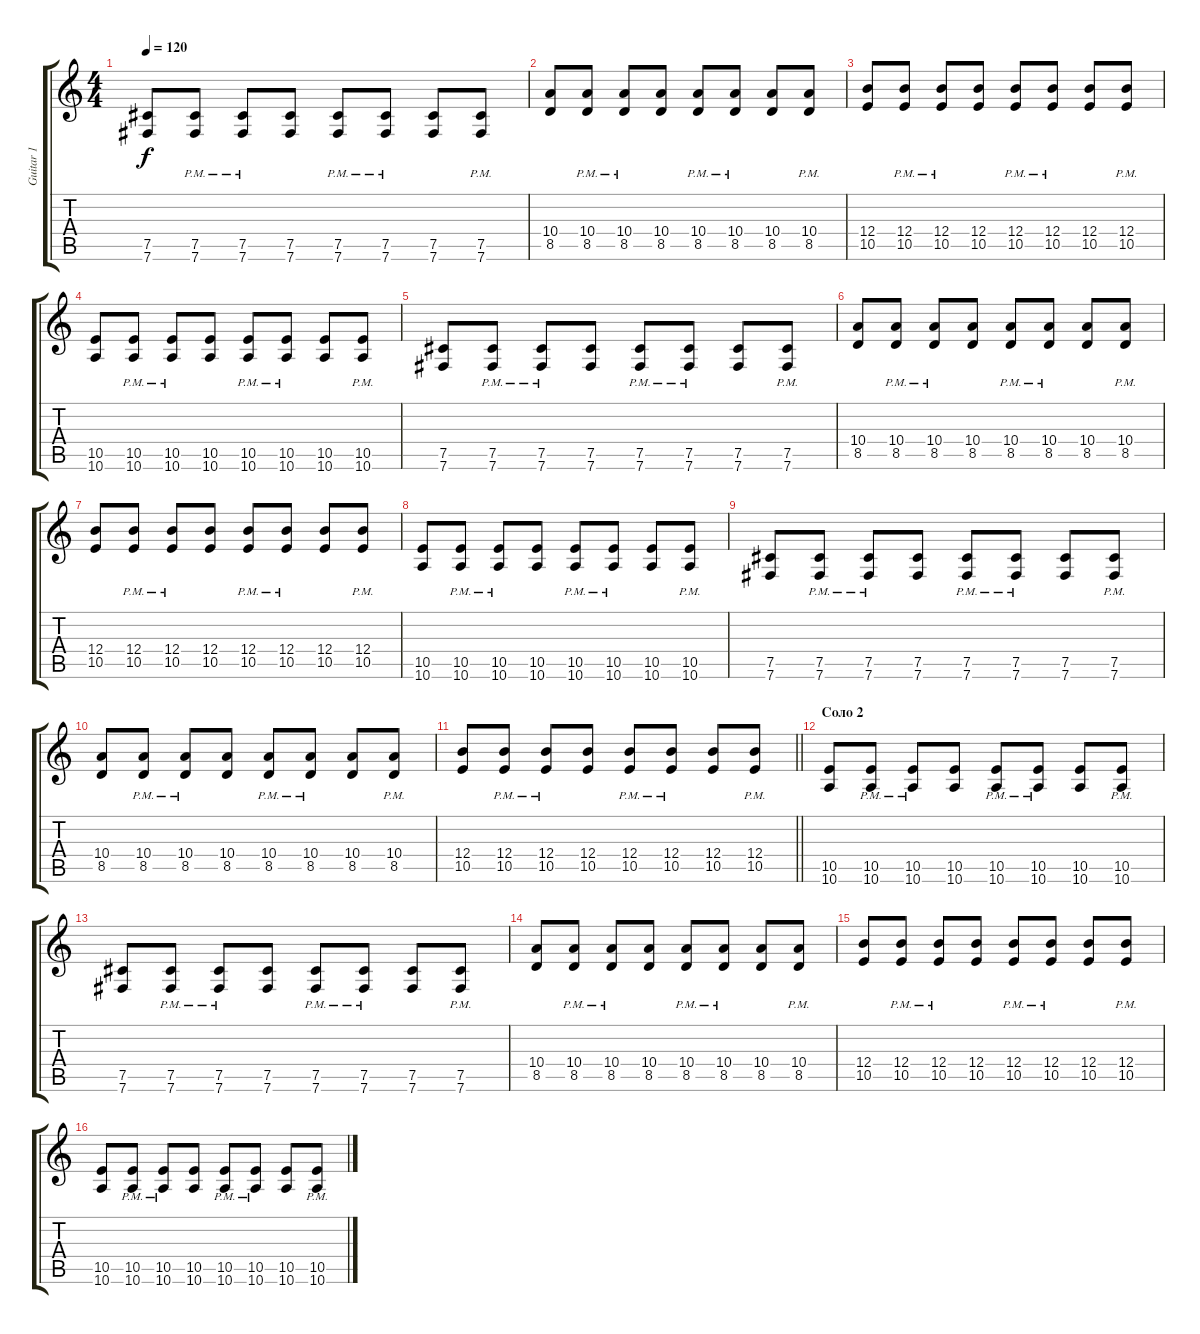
\track ("Guitar 1" "Guitar 1") {instrument overdrivenguitar}
\staff {score tabs}
\tuning (Db4 Ab3 E3 B2 Gb2 B1) {hide}
\ts (4 4)
\tempo 120
\clef g2
\ks c
(7.5 7.6).8{dy f} (7.5{pm} 7.6{pm}).8 (7.5{pm} 7.6{pm}).8 (7.5 7.6).8 (7.5{pm} 7.6{pm}).8 (7.5{pm} 7.6{pm}).8 (7.5 7.6).8 (7.5{pm} 7.6{pm}).8 |
(10.4 8.5).8 (10.4{pm} 8.5{pm}).8 (10.4{pm} 8.5{pm}).8 (10.4 8.5).8 (10.4{pm} 8.5{pm}).8 (10.4{pm} 8.5{pm}).8 (10.4 8.5).8 (10.4{pm} 8.5{pm}).8 |
(12.4 10.5).8 (12.4{pm} 10.5{pm}).8 (12.4{pm} 10.5{pm}).8 (12.4 10.5).8 (12.4{pm} 10.5{pm}).8 (12.4{pm} 10.5{pm}).8 (12.4 10.5).8 (12.4{pm} 10.5{pm}).8 |
(10.5 10.6).8 (10.5{pm} 10.6{pm}).8 (10.5{pm} 10.6{pm}).8 (10.5 10.6).8 (10.5{pm} 10.6{pm}).8 (10.5{pm} 10.6{pm}).8 (10.5 10.6).8 (10.5{pm} 10.6{pm}).8 |
(7.5 7.6).8 (7.5{pm} 7.6{pm}).8 (7.5{pm} 7.6{pm}).8 (7.5 7.6).8 (7.5{pm} 7.6{pm}).8 (7.5{pm} 7.6{pm}).8 (7.5 7.6).8 (7.5{pm} 7.6{pm}).8 |
(10.4 8.5).8 (10.4{pm} 8.5{pm}).8 (10.4{pm} 8.5{pm}).8 (10.4 8.5).8 (10.4{pm} 8.5{pm}).8 (10.4{pm} 8.5{pm}).8 (10.4 8.5).8 (10.4{pm} 8.5{pm}).8 |
(12.4 10.5).8 (12.4{pm} 10.5{pm}).8 (12.4{pm} 10.5{pm}).8 (12.4 10.5).8 (12.4{pm} 10.5{pm}).8 (12.4{pm} 10.5{pm}).8 (12.4 10.5).8 (12.4{pm} 10.5{pm}).8 |
(10.5 10.6).8 (10.5{pm} 10.6{pm}).8 (10.5{pm} 10.6{pm}).8 (10.5 10.6).8 (10.5{pm} 10.6{pm}).8 (10.5{pm} 10.6{pm}).8 (10.5 10.6).8 (10.5{pm} 10.6{pm}).8 |
(7.5 7.6).8 (7.5{pm} 7.6{pm}).8 (7.5{pm} 7.6{pm}).8 (7.5 7.6).8 (7.5{pm} 7.6{pm}).8 (7.5{pm} 7.6{pm}).8 (7.5 7.6).8 (7.5{pm} 7.6{pm}).8 |
(10.4 8.5).8 (10.4{pm} 8.5{pm}).8 (10.4{pm} 8.5{pm}).8 (10.4 8.5).8 (10.4{pm} 8.5{pm}).8 (10.4{pm} 8.5{pm}).8 (10.4 8.5).8 (10.4{pm} 8.5{pm}).8 |
\barLineRight lightlight
(12.4 10.5).8 (12.4{pm} 10.5{pm}).8 (12.4{pm} 10.5{pm}).8 (12.4 10.5).8 (12.4{pm} 10.5{pm}).8 (12.4{pm} 10.5{pm}).8 (12.4 10.5).8 (12.4{pm} 10.5{pm}).8 |
\section ("" "Соло 2")
(10.5 10.6).8 (10.5{pm} 10.6{pm}).8 (10.5{pm} 10.6{pm}).8 (10.5 10.6).8 (10.5{pm} 10.6{pm}).8 (10.5{pm} 10.6{pm}).8 (10.5 10.6).8 (10.5{pm} 10.6{pm}).8 |
(7.5 7.6).8 (7.5{pm} 7.6{pm}).8 (7.5{pm} 7.6{pm}).8 (7.5 7.6).8 (7.5{pm} 7.6{pm}).8 (7.5{pm} 7.6{pm}).8 (7.5 7.6).8 (7.5{pm} 7.6{pm}).8 |
(10.4 8.5).8 (10.4{pm} 8.5{pm}).8 (10.4{pm} 8.5{pm}).8 (10.4 8.5).8 (10.4{pm} 8.5{pm}).8 (10.4{pm} 8.5{pm}).8 (10.4 8.5).8 (10.4{pm} 8.5{pm}).8 |
(12.4 10.5).8 (12.4{pm} 10.5{pm}).8 (12.4{pm} 10.5{pm}).8 (12.4 10.5).8 (12.4{pm} 10.5{pm}).8 (12.4{pm} 10.5{pm}).8 (12.4 10.5).8 (12.4{pm} 10.5{pm}).8 |
(10.5 10.6).8 (10.5{pm} 10.6{pm}).8 (10.5{pm} 10.6{pm}).8 (10.5 10.6).8 (10.5{pm} 10.6{pm}).8 (10.5{pm} 10.6{pm}).8 (10.5 10.6).8 (10.5{pm} 10.6{pm}).8
